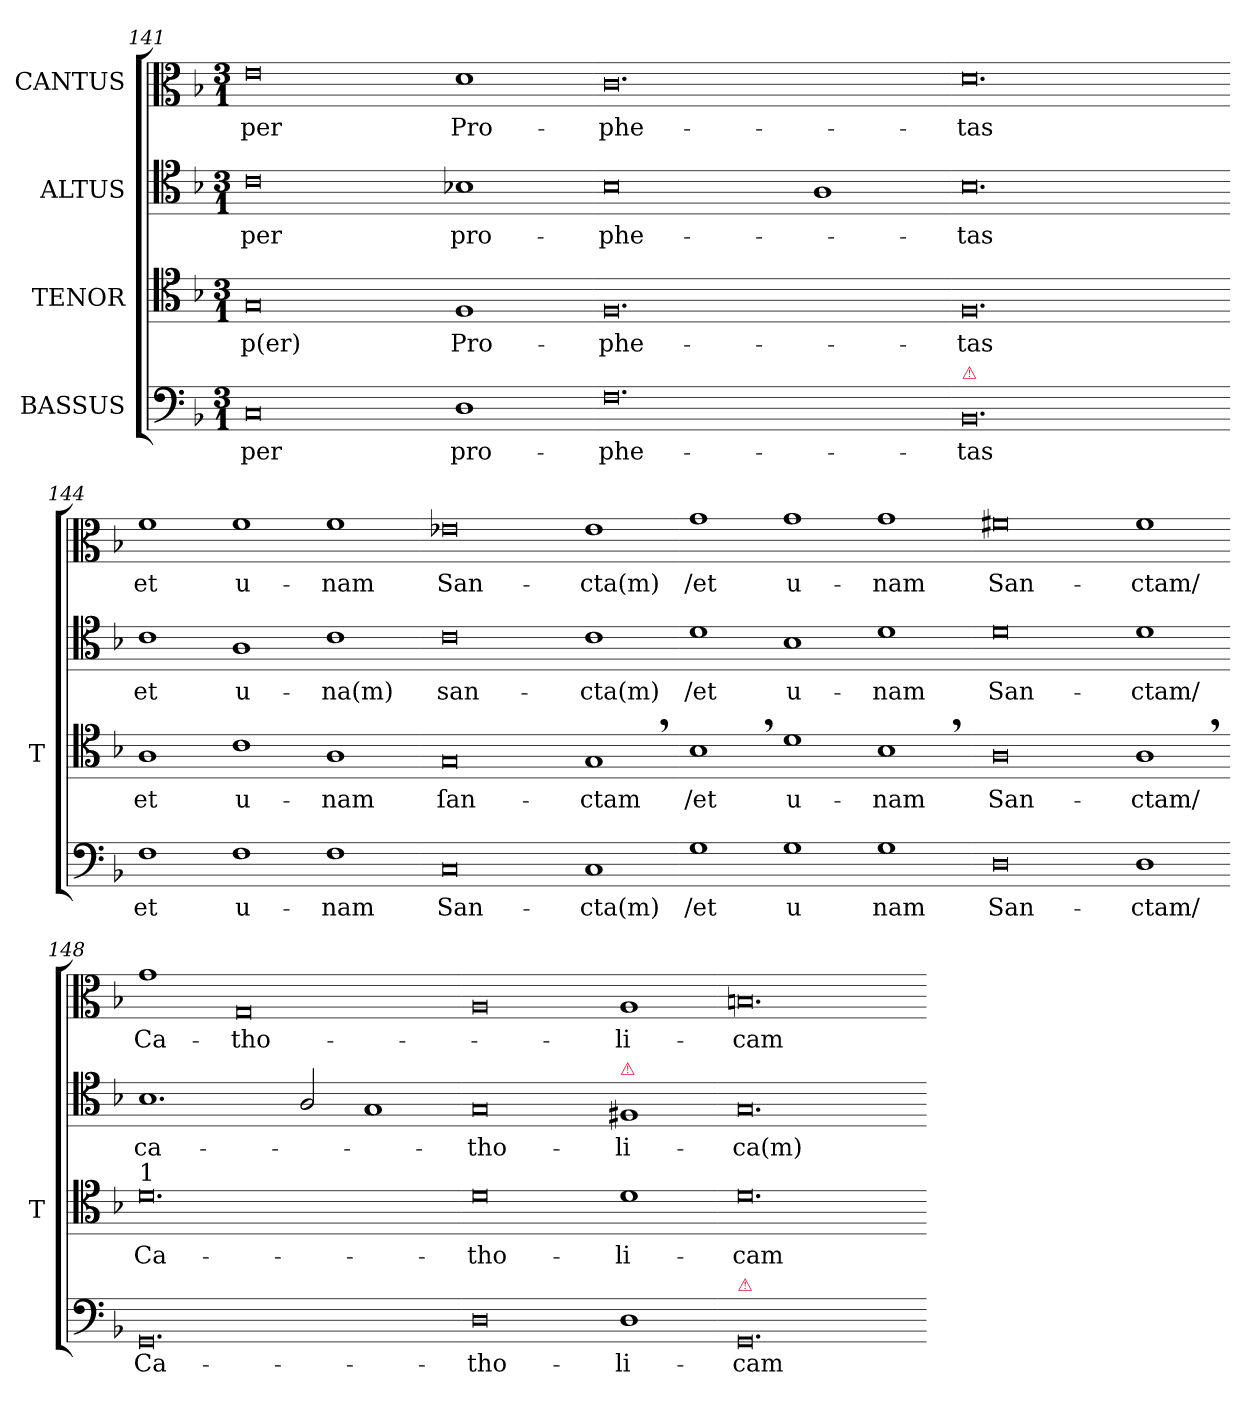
**kern	**text	**kern	**text	**kern	**text	**kern	**text
*part4	*part4	*part3	*part3	*part2	*part2	*part1	*part1
*staff4	*staff4	*staff3	*staff3	*staff2	*staff2	*staff1	*staff1
*I"BASSUS	*	*I"TENOR	*	*I"ALTUS	*	*I"CANTUS	*
*	*	*I'T	*	*	*	*	*
*clefF4	*	*clefC4	*	*clefC4	*	*clefC3	*
*k[b-]	*	*k[b-]	*	*k[b-]	*	*k[b-]	*
*M3/1	*	*M3/1	*	*M3/1	*	*M3/1	*
=141	=141	=141	=141	=141	=141	=141	=141
0C	per	0G	p(er)	0c	per	0e	per
1D	pro-	1F	Pro-	1B-X	pro-	1d	Pro-
=142-	=142-	=142-	=142-	=142-	=142-	=142-	=142-
0.F	-phe-	0.F	-phe-	0B-	-phe-	0.c	-phe-
.	.	.	.	1A	.	.	.
=143-	=143-	=143-	=143-	=143-	=143-	=143-	=143-
!LO:TX:a:color=crimson:t=⚠	!	!	!	!	!	!	!
0.BB-	-tas	0.F	-tas	0.B-	-tas	0.d	-tas
=144-	=144-	=144-	=144-	=144-	=144-	=144-	=144-
1F	et	1A	et	1c	et	1f	et
1F	u-	1c	u-	1A	u-	1f	u-
1F	-nam	1A	-nam	1c	-na(m)	1f	-nam
=145-	=145-	=145-	=145-	=145-	=145-	=145-	=145-
0C	San-	0G	ſan-	0c	san-	0e-X	San-
1C	-cta(m)	1G,	-ctam	1c	-cta(m)	1e-	-cta(m)
=146-	=146-	=146-	=146-	=146-	=146-	=146-	=146-
1G	/et	1B-,	/et	1d	/et	1g	/et
1G	u	1d	u-	1B-	u-	1g	u-
1G	nam	1B-,	-nam	1d	-nam	1g	-nam
=147-	=147-	=147-	=147-	=147-	=147-	=147-	=147-
0D	San-	0A	San-	0d	San-	0f#X	San-
1D	-ctam/	1A,	-ctam/	1d	-ctam/	1f#	-ctam/
=148-	=148-	=148-	=148-	=148-	=148-	=148-	=148-
!	!	!LO:TX:a:t=1	!	!	!	!	!
0.GG	Ca-	0.d	Ca-	1.B-	ca-	1g	Ca-
.	.	.	.	.	.	0G	-tho-
.	.	.	.	2A/	.	.	.
.	.	.	.	1G	.	.	.
=149-	=149-	=149-	=149-	=149-	=149-	=149-	=149-
0D	-tho-	0d	-tho-	0G	-tho-	0A	.
!	!	!	!	!LO:TX:a:color=crimson:t=⚠	!	!	!
1D	-li-	1d	-li-	1F#X	-li-	1A	-li-
=150-	=150-	=150-	=150-	=150-	=150-	=150-	=150-
!LO:TX:a:color=crimson:t=⚠	!	!	!	!	!	!	!
0.GG	-cam	0.d	-cam	0.G	-ca(m)	0.Bn	-cam
=-	=-	=-	=-	=-	=-	=-	=-
*-	*-	*-	*-	*-	*-	*-	*-
